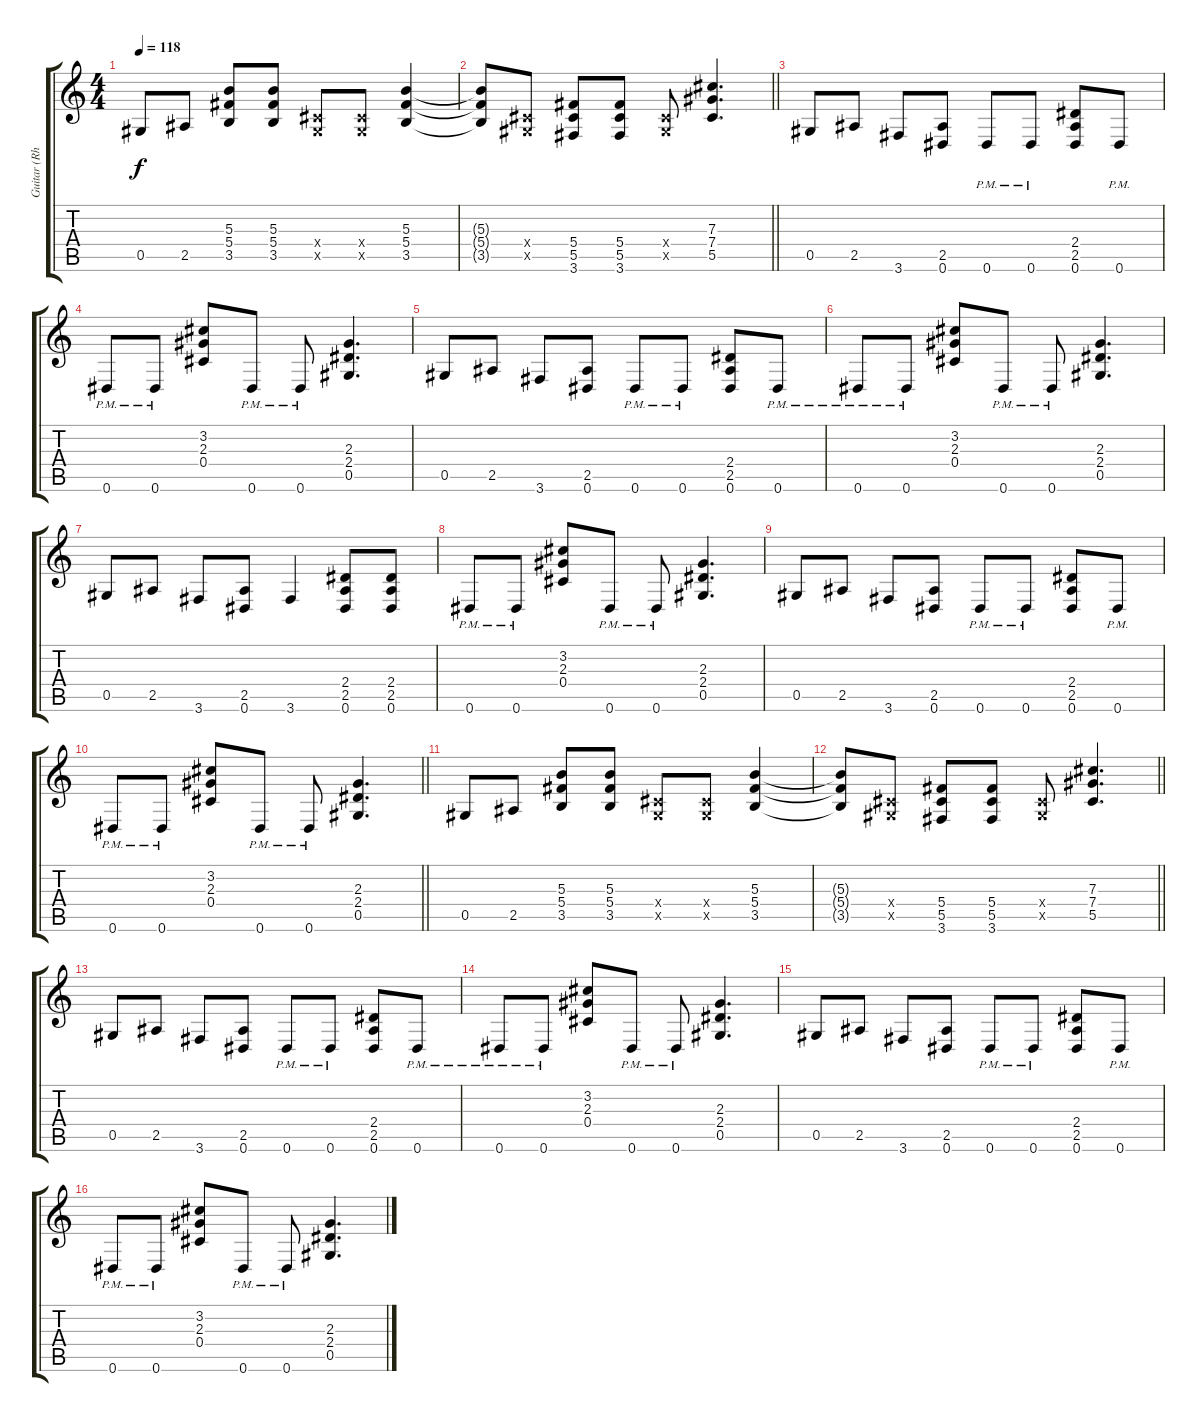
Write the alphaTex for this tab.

\track ("Guitar (Rhythm)" "Guitar (Rh") {instrument distortionguitar}
\staff {score tabs}
\tuning (Eb4 Bb3 Gb3 Db3 Ab2 Eb2) {hide}
\ts (4 4)
\tempo 118
\clef g2
\ks c
0.5.8{dy f} 2.5.8 (5.3 5.4 3.5).8 (5.3 5.4 3.5).8 (0.4{x} 0.5{x}).8 (0.4{x} 0.5{x}).8 (5.3 5.4 3.5).4 |
\barLineRight lightlight
(5.3{t} 5.4{t} 3.5{t}).8 (0.4{x} 0.5{x}).8 (5.4 5.5 3.6).8 (5.4 5.5 3.6).8 (0.4{x} 0.5{x}).8 (7.3 7.4 5.5).4{d} |
0.5.8 2.5.8 3.6.8 (2.5 0.6).8 0.6{pm}.8 0.6{pm}.8 (2.4 2.5 0.6).8 0.6{pm}.8 |
0.6{pm}.8 0.6{pm}.8 (3.2 2.3 0.4).8 0.6{pm}.8 0.6{pm}.8 (2.3 2.4 0.5).4{d} |
0.5.8 2.5.8 3.6.8 (2.5 0.6).8 0.6{pm}.8 0.6{pm}.8 (2.4 2.5 0.6).8 0.6{pm}.8 |
0.6{pm}.8 0.6{pm}.8 (3.2 2.3 0.4).8 0.6{pm}.8 0.6{pm}.8 (2.3 2.4 0.5).4{d} |
0.5.8 2.5.8 3.6.8 (2.5 0.6).8 3.6.4 (2.4 2.5 0.6).8 (2.4 2.5 0.6).8 |
0.6{pm}.8 0.6{pm}.8 (3.2 2.3 0.4).8 0.6{pm}.8 0.6{pm}.8 (2.3 2.4 0.5).4{d} |
0.5.8 2.5.8 3.6.8 (2.5 0.6).8 0.6{pm}.8 0.6{pm}.8 (2.4 2.5 0.6).8 0.6{pm}.8 |
\barLineRight lightlight
0.6{pm}.8 0.6{pm}.8 (3.2 2.3 0.4).8 0.6{pm}.8 0.6{pm}.8 (2.3 2.4 0.5).4{d} |
0.5.8 2.5.8 (5.3 5.4 3.5).8 (5.3 5.4 3.5).8 (0.4{x} 0.5{x}).8 (0.4{x} 0.5{x}).8 (5.3 5.4 3.5).4 |
\barLineRight lightlight
(5.3{t} 5.4{t} 3.5{t}).8 (0.4{x} 0.5{x}).8 (5.4 5.5 3.6).8 (5.4 5.5 3.6).8 (0.4{x} 0.5{x}).8 (7.3 7.4 5.5).4{d} |
0.5.8{volume 11} 2.5.8 3.6.8 (2.5 0.6).8 0.6{pm}.8 0.6{pm}.8 (2.4 2.5 0.6).8 0.6{pm}.8 |
0.6{pm}.8 0.6{pm}.8 (3.2 2.3 0.4).8 0.6{pm}.8 0.6{pm}.8 (2.3 2.4 0.5).4{d} |
0.5.8 2.5.8 3.6.8 (2.5 0.6).8 0.6{pm}.8 0.6{pm}.8 (2.4 2.5 0.6).8 0.6{pm}.8 |
0.6{pm}.8 0.6{pm}.8 (3.2 2.3 0.4).8 0.6{pm}.8 0.6{pm}.8 (2.3 2.4 0.5).4{d}
